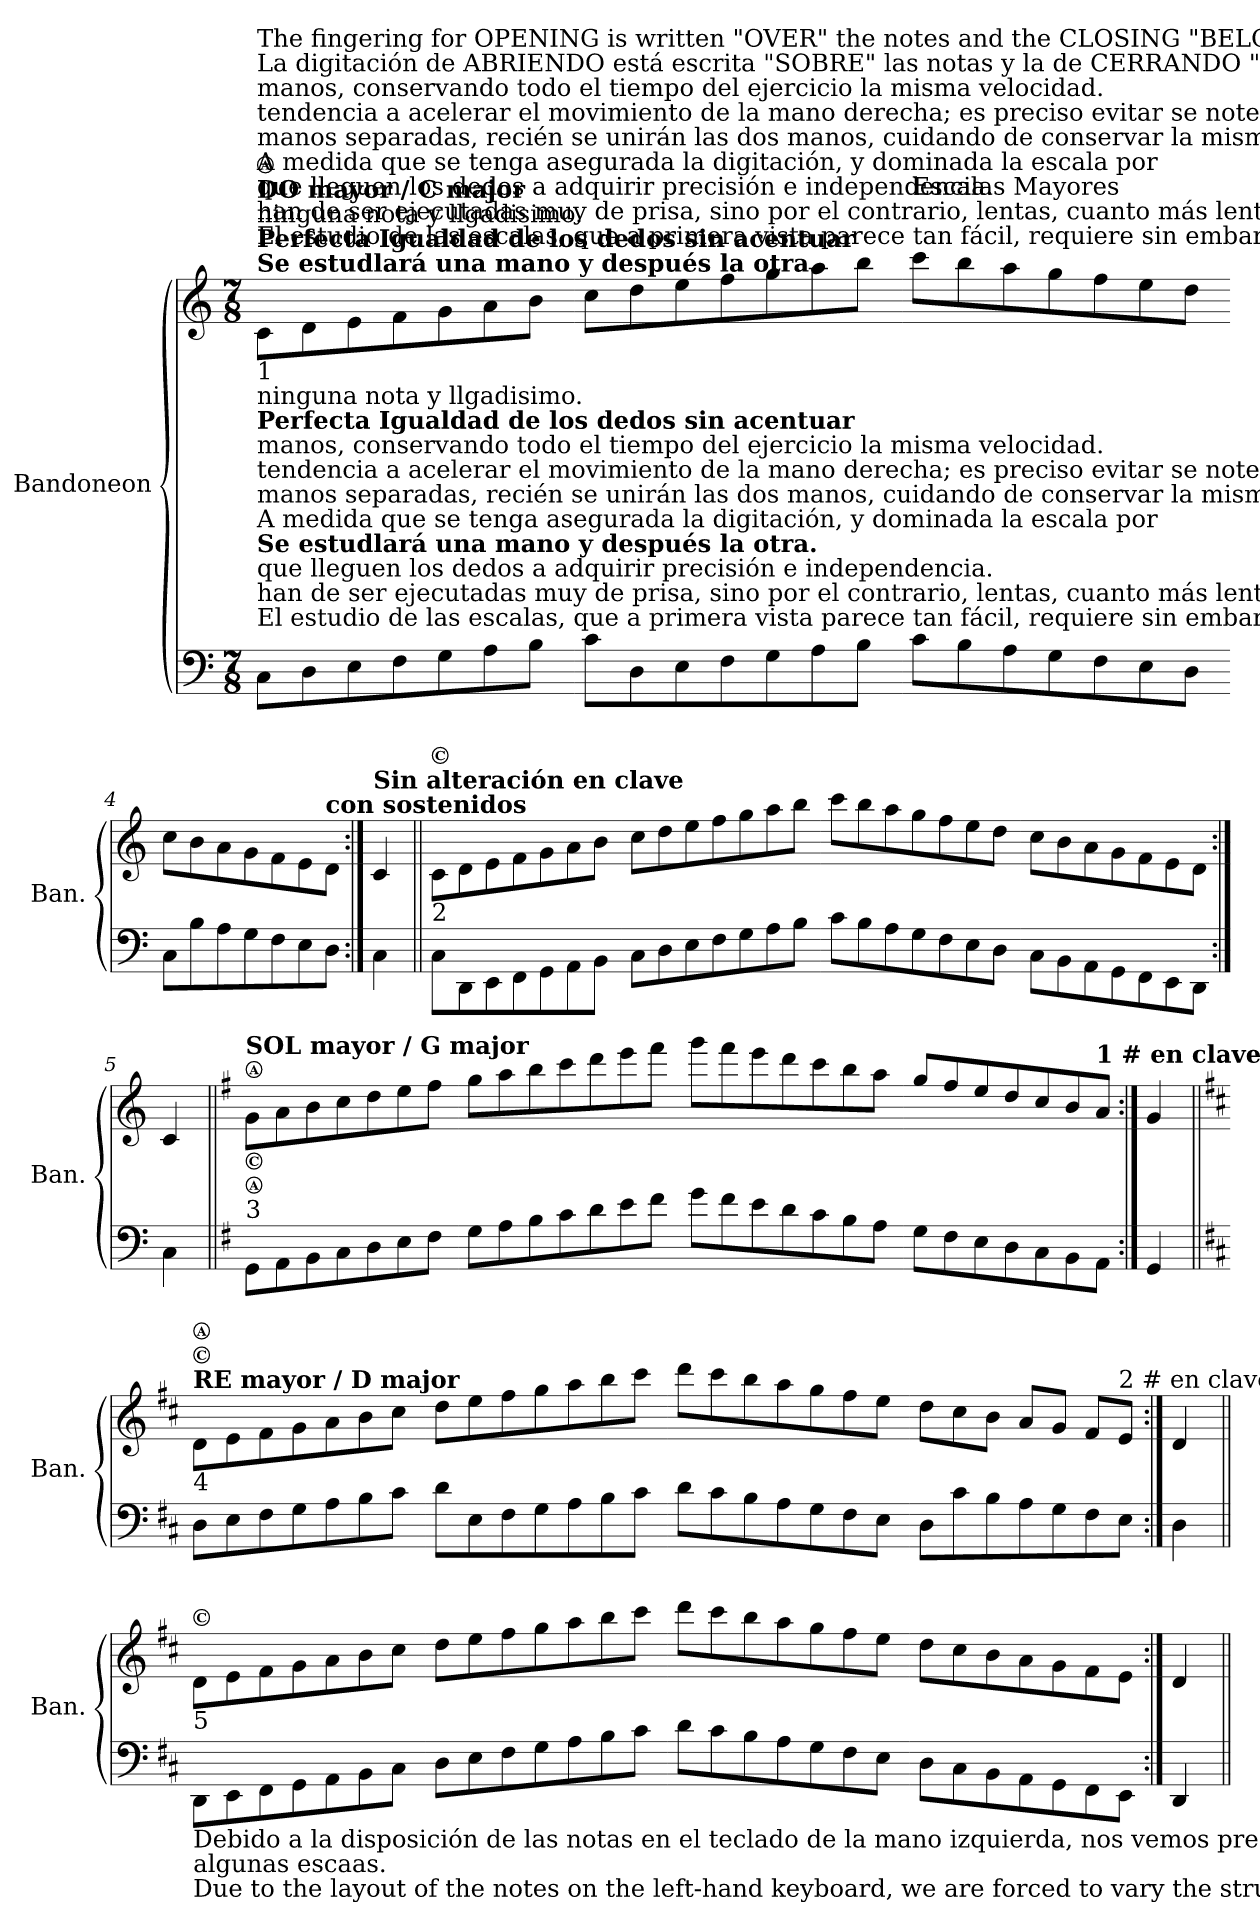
**kern	**kern
*part1	*part1
*staff2	*staff1
*I"Bandoneon	*
*I'Ban.	*
*clefF4	*clefG2
*k[]	*k[]
*M7/8	*M7/8
=1	=1
!	!LO:TX:a:t=El estudio de las escalas, que a primera vista parece tan fácil, requiere sin embargo un cuidado particularísimo. No
!	!LO:TX:a:t=han de ser ejecutadas muy de prisa, sino por el contrario, lentas, cuanto más lentas, mejor. Ese es el único modo de
!	!LO:TX:a:t=que lleguen los dedos a adquirir precisión e independencia.
!	!LO:TX:a:B:t=Se estudlará una mano y después la otra.
!	!LO:TX:a:t=A medida que se tenga asegurada la digitación, y dominada la escala por
!	!LO:TX:a:t=manos separadas, recién se unirán las dos manos, cuidando de conservar la misma velocidad. Casi siempre hay una
!	!LO:TX:a:t=tendencia a acelerar el movimiento de la mano derecha; es preciso evitar se note pués, esta diferencia entre las dos
!	!LO:TX:a:t=manos, conservando todo el tiempo del ejercicio la misma velocidad.
!	!LO:TX:a:B:t=Perfecta Igualdad de los dedos sin acentuar
!	!LO:TX:a:t=ninguna nota y llgadisimo.
!	!LO:TX:B:t=DO mayor / C major
!	!LO:TX:t=Ⓐ
!	!LO:TX:b:t=1
!	!LO:TX:t=La digitación de ABRIENDO está escrita "SOBRE" las notas y la de CERRANDO "DEBAJO" de las notas.
!	!LO:TX:t=The fingering for OPENING is written "OVER" the notes and the CLOSING "BELOW" of the notes.
!LO:TX:a:t=El estudio de las escalas, que a primera vista parece tan fácil, requiere sin embargo un cuidado particularísimo. No	!
!LO:TX:a:t=han de ser ejecutadas muy de prisa, sino por el contrario, lentas, cuanto más lentas, mejor. Ese es el único modo de	!
!LO:TX:a:t=que lleguen los dedos a adquirir precisión e independencia.	!
!LO:TX:a:B:t=Se estudlará una mano y después la otra.	!
!LO:TX:a:t=A medida que se tenga asegurada la digitación, y dominada la escala por	!
!LO:TX:a:t=manos separadas, recién se unirán las dos manos, cuidando de conservar la misma velocidad. Casi siempre hay una	!
!LO:TX:a:t=tendencia a acelerar el movimiento de la mano derecha; es preciso evitar se note pués, esta diferencia entre las dos	!
!LO:TX:a:t=manos, conservando todo el tiempo del ejercicio la misma velocidad.	!
!LO:TX:a:B:t=Perfecta Igualdad de los dedos sin acentuar	!
!LO:TX:a:t=ninguna nota y llgadisimo.	!
8C<\L	8c\L
8D<\	8d\
8E<\	8e\
8F<\	8f\
8G<\	8g\
8A<\	8a\
8B<\J	8b\J
=2-	=2-
8c<\L	8cc\L
8D<\	8dd\
8E<\	8ee\
8F<\	8ff\
8G<\	8gg\
8A<\	8aa\
8B<\J	8bb\J
=3-	=3-
!	!LO:TX:t=Escalas Mayores
8c<\L	8ccc\L
8B<\	8bb\
8A<\	8aa\
8G<\	8gg\
8F<\	8ff\
8E<\	8ee\
8D<\J	8dd\J
=4-	=4-
8C<\L	8cc\L
8B<\	8b\
8A<\	8a\
8G<\	8g\
8F<\	8f\
8E<\	8e\
!	!LO:TX:a:B:t=con sostenidos
8D<\J	8d\J
=5:|!	=5:|!
!	!LO:TX:B:t=Sin alteración en clave
4C<\	4c/
!!LO:LB:g=z
=1||	=1||
!	!LO:TX:b:t=2
!	!LO:TX:t=Ⓒ
8C<\L	8c\L
8DD<\	8d\
8EE<\	8e\
8FF<\	8f\
8GG<\	8g\
8AA<\	8a\
8BB<\J	8b\J
=2-	=2-
8C<\L	8cc\L
8D<\	8dd\
8E<\	8ee\
8F<\	8ff\
8G<\	8gg\
8A<\	8aa\
8B<\J	8bb\J
=3-	=3-
8c<\L	8ccc\L
8B<\	8bb\
8A<\	8aa\
8G<\	8gg\
8F<\	8ff\
8E<\	8ee\
8D<\J	8dd\J
=4-	=4-
8C<\L	8cc\L
8BB<\	8b\
8AA<\	8a\
8GG<\	8g\
8FF<\	8f\
8EE<\	8e\
8DD<\J	8d\J
=5:|!	=5:|!
4C<\	4c/
!!LO:LB:g=z
=1||	=1||
*k[f#]	*k[f#]
!	!LO:TX:t=Ⓐ
!	!LO:TX:b:t=Ⓒ
!	!LO:TX:b:t=Ⓐ
!	!LO:TX:B:t=SOL mayor / G major
!	!LO:TX:b:t=3
8GG<<\L	8g\L
8AA<<\	8a\
8BB<<\	8b\
8C<<\	8cc\
8D<<\	8dd\
8E<<\	8ee\
8F#<<\J	8ff#\J
=2-	=2-
8G<<\L	8gg\L
8A<<\	8aa\
8B<<\	8bb\
8c<<\	8ccc\
8d<<\	8ddd\
8e<<\	8eee\
8f#<<\J	8fff#\J
=3-	=3-
8g<<\L	8ggg\L
8f#<<\	8fff#\
8e<<\	8eee\
8d<<\	8ddd\
8c<<\	8ccc\
8B<<\	8bb\
8A<<\J	8aa\J
=4-	=4-
8G<<\L	8gg/L
8F#<<\	8ff#/
8E<<\	8ee/
8D<<\	8dd/
8C<<\	8cc/
8BB<<\	8b/
!	!LO:TX:B:t=1 # en clave
8AA<<\J	8a/J
=5:|!	=5:|!
4GG<</	4g/
!!LO:LB:g=z
=1||	=1||
*k[f#c#]	*k[f#c#]
!	!LO:TX:B:t=RE mayor / D major
!	!LO:TX:t=Ⓒ
!	!LO:TX:t=Ⓐ
!	!LO:TX:b:t=4
8D<\L	8d\L
8E<\	8e\
8F#<\	8f#\
8G<\	8g\
8A<\	8a\
8B<\	8b\
8c#<\J	8cc#\J
=2-	=2-
8d<\L	8dd\L
8E<\	8ee\
8F#<\	8ff#\
8G<\	8gg\
8A<\	8aa\
8B<\	8bb\
8c#<\J	8ccc#\J
=3-	=3-
8d<\L	8ddd\L
8c#<\	8ccc#\
8B<\	8bb\
8A<\	8aa\
8G<\	8gg\
8F#<\	8ff#\
8E<\J	8ee\J
=4-	=4-
8D<\L	8dd\L
8c#<\	8cc#\
8B<\	8b\J
8A<\	8a/L
8G<\	8g/J
8F#<\	8f#/L
!	!LO:TX:t=2 # en clave
8E<\J	8e/J
=5:|!	=5:|!
4D<\	4d/
!!LO:LB:g=z
=1||	=1||
!	!LO:TX:t=Ⓒ
!	!LO:TX:b:t=5
!LO:TX:b:t=Debido a la disposición de las notas en el teclado de la mano izquierda, nos vemos precisados a variar la estructura en	!
!LO:TX:b:t=algunas escaas.	!
!LO:TX:b:t=Due to the layout of the notes on the left-hand keyboard, we are forced to vary the structure in some scales.	!
8DD<\L	8d\L
8EE<\	8e\
8FF#<\	8f#\
8GG<\	8g\
8AA<\	8a\
8BB<\	8b\
8C#<\J	8cc#\J
=2-	=2-
8D<\L	8dd\L
8E<\	8ee\
8F#<\	8ff#\
8G<\	8gg\
8A<\	8aa\
8B<\	8bb\
8c#<\J	8ccc#\J
=3-	=3-
8d<\L	8ddd\L
8c#<\	8ccc#\
8B<\	8bb\
8A<\	8aa\
8G<\	8gg\
8F#<\	8ff#\
8E<\J	8ee\J
=4-	=4-
8D<\L	8dd\L
8C#<\	8cc#\
8BB<\	8b\
8AA<\	8a\
8GG<\	8g\
8FF#<\	8f#\
8EE<\J	8e\J
=5:|!	=5:|!
4DD</	4d/
=||	=||
*-	*-
